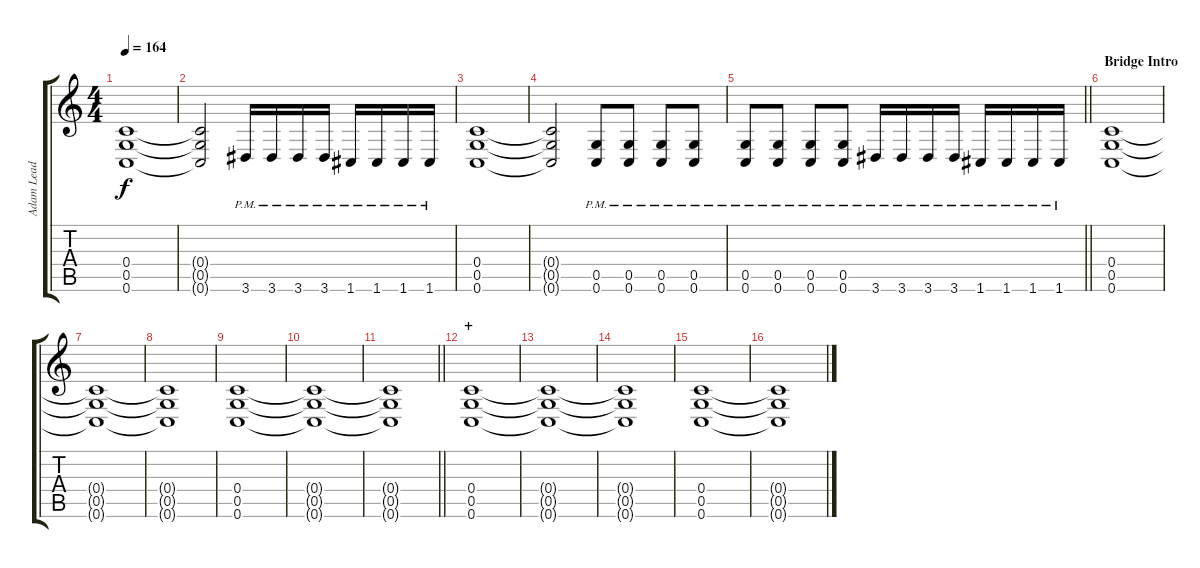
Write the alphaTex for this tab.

\track ("Adam Lead" "Adam Lead") {instrument distortionguitar}
\staff {score tabs}
\tuning (D4 A3 F3 C3 G2 C2) {hide}
\ts (4 4)
\tempo 164
\clef g2
\ks c
(0.4{t} 0.5{t} 0.6{t}).1{dy f} |
(0.4{t} 0.5{t} 0.6{t}).2 3.6{pm}.16 3.6{pm}.16 3.6{pm}.16 3.6{pm}.16 1.6{pm}.16 1.6{pm}.16 1.6{pm}.16 1.6{pm}.16 |
(0.4 0.5 0.6).1 |
(0.4{t} 0.5{t} 0.6{t}).2 (0.5{pm} 0.6{pm}).8 (0.5{pm} 0.6{pm}).8 (0.5{pm} 0.6{pm}).8 (0.5{pm} 0.6{pm}).8 |
\barLineRight lightlight
(0.5{pm} 0.6{pm}).8 (0.5{pm} 0.6{pm}).8 (0.5{pm} 0.6{pm}).8 (0.5{pm} 0.6{pm}).8 3.6{pm}.16 3.6{pm}.16 3.6{pm}.16 3.6{pm}.16 1.6{pm}.16 1.6{pm}.16 1.6{pm}.16 1.6{pm}.16 |
\section ("" "Bridge Intro")
(0.4 0.5 0.6).1{volume 8} |
(0.4{t} 0.5{t} 0.6{t}).1 |
(0.4{t} 0.5{t} 0.6{t}).1 |
(0.4 0.5 0.6).1 |
(0.4{t} 0.5{t} 0.6{t}).1 |
\barLineRight lightlight
(0.4{t} 0.5{t} 0.6{t}).1 |
\section ("" "+")
(0.4 0.5 0.6).1 |
(0.4{t} 0.5{t} 0.6{t}).1 |
(0.4{t} 0.5{t} 0.6{t}).1 |
(0.4 0.5 0.6).1 |
(0.4{t} 0.5{t} 0.6{t}).1
